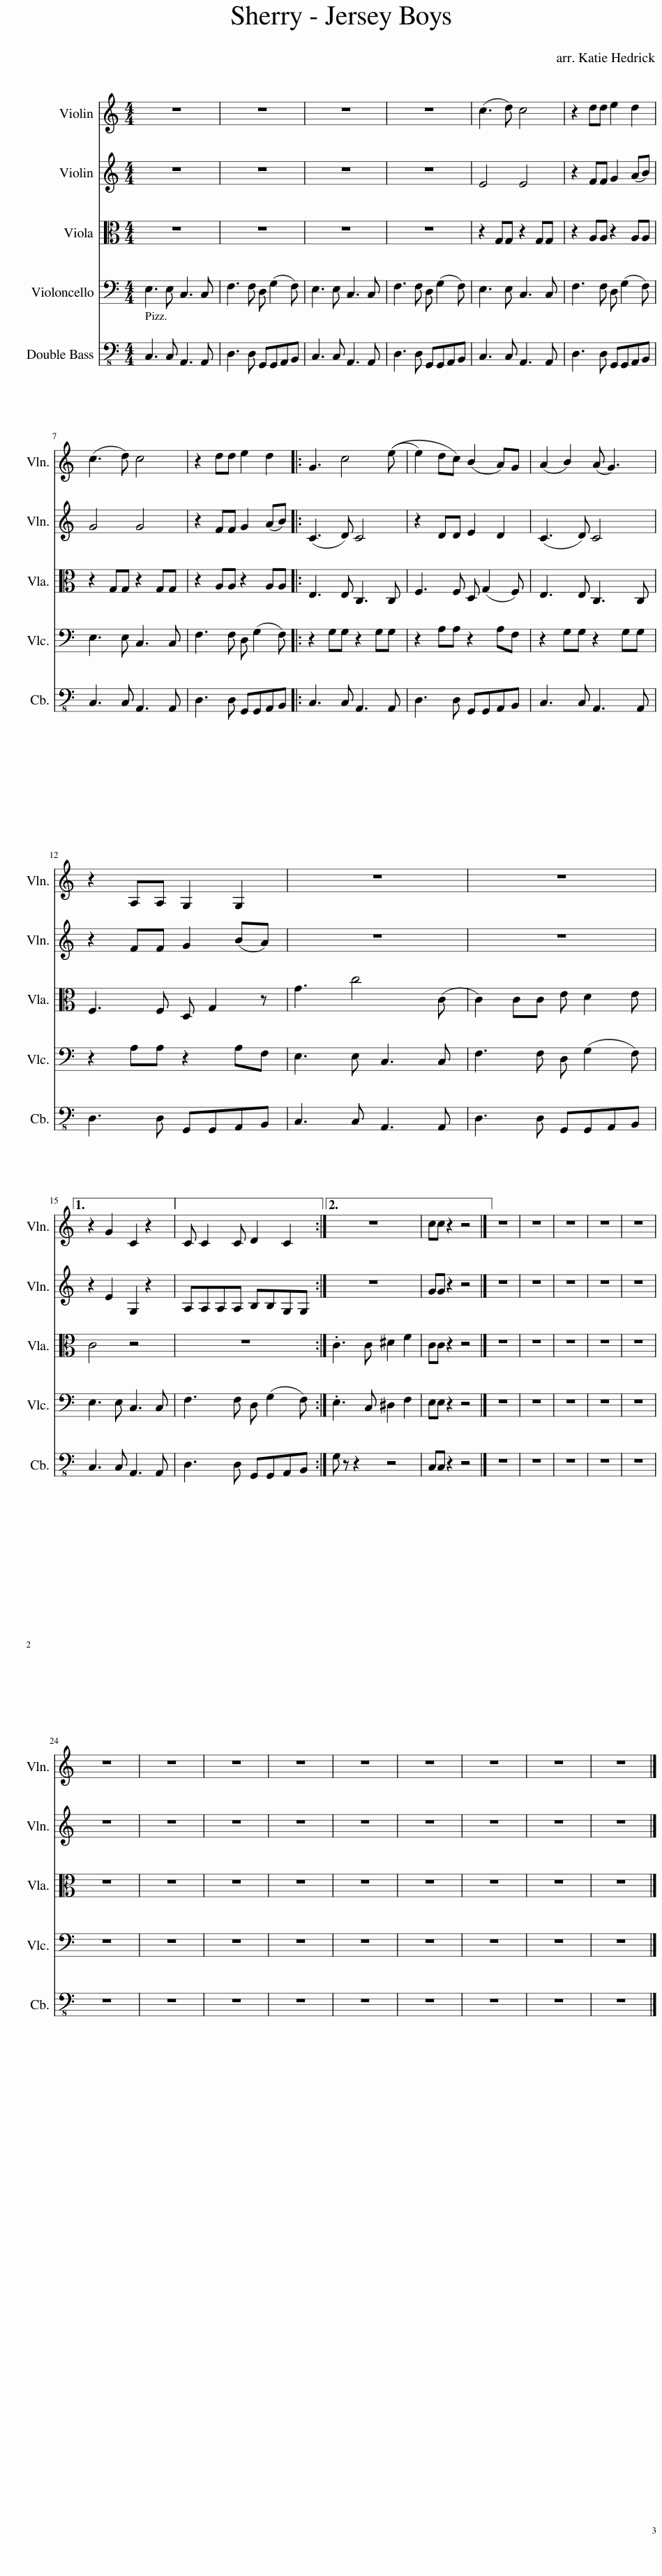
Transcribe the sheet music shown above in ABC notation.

X:1
%%score 1 2 3 4 5
L:1/8
M:4/4
I:linebreak $
K:C
V:1 treble
V:2 treble
V:3 alto
V:4 bass
V:5 bass-8
V:1
 z8 | z8 | z8 | z8 | (c3 d) c4 | %5
 z2 dd e2 d2 |$ (c3 d) c4 | z2 dd e2 d2 |: G3 c4 ((e | e2) dc) (B2 A)G | %10
 (A2 B2) (A G3) |$ z2 A,A, G,2 G,2 | z8 | z8 |1$ z2 G2 C2 z2 ||1 %15
 C C2 C D2 C2 :|2 z8 || cc z2 z4 |] z8 | z8 | %20
 z8 | z8 | z8 |$ z8 | z8 | %25
 z8 | z8 | z8 | z8 | z8 | %30
 z8 | z8 |] %32
V:2
 z8 | z8 | z8 | z8 | E4 E4 | %5
 z2 FF G2 (AB) |$ G4 G4 | z2 FF G2 (AB) |: (C3 D) C4 | z2 DD E2 D2 | %10
 (C3 D) C4 |$ z2 FF G2 (BA) | z8 | z8 |1$ z2 E2 G,2 z2 ||1 %15
 A,A,A,A, B,B,G,G, :|2 z8 || GG z2 z4 |] z8 | z8 | %20
 z8 | z8 | z8 |$ z8 | z8 | %25
 z8 | z8 | z8 | z8 | z8 | %30
 z8 | z8 |] %32
V:3
 z8 | z8 | z8 | z8 | z2 G,G, z2 G,G, | %5
 z2 A,A, z2 A,A, |$ z2 G,G, z2 G,G, | z2 A,A, z2 A,A, |: E,3 E, C,3 C, | F,3 F, D, (G,2 F,) | %10
 E,3 E, C,3 C, |$ F,3 F, D, G,2 z | G3 c4 (C | C2) CC E D2 E |1$ C4 z4 ||1 %15
 z8 :|2 .C3 C ^D2 F2 || CC z2 z4 |] z8 | z8 | %20
 z8 | z8 | z8 |$ z8 | z8 | %25
 z8 | z8 | z8 | z8 | z8 | %30
 z8 | z8 |] %32
V:4
 E,3 E, C,3 C, | F,3 F, D, (G,2 F,) | E,3 E, C,3 C, | F,3 F, D, (G,2 F,) | E,3 E, C,3 C, | %5
 F,3 F, D, (G,2 F,) |$ E,3 E, C,3 C, | F,3 F, D, (G,2 F,) |: z2 G,G, z2 G,G, | z2 A,A, z2 A,F, | %10
 z2 G,G, z2 G,G, |$ z2 A,A, z2 A,F, | E,3 E, C,3 C, | F,3 F, D, (G,2 F,) |1$ E,3 E, C,3 C, ||1 %15
 F,3 F, D, (G,2 F,) :|2 .E,3 C, ^D,2 F,2 || E,E, z2 z4 |] z8 | z8 | %20
 z8 | z8 | z8 |$ z8 | z8 | %25
 z8 | z8 | z8 | z8 | z8 | %30
 z8 | z8 |] %32
V:5
 C,3 C, A,,3 A,, | D,3 D, G,,G,,A,,B,, | C,3 C, A,,3 A,, | D,3 D, G,,G,,A,,B,, | C,3 C, A,,3 A,, | %5
 D,3 D, G,,G,,A,,B,, |$ C,3 C, A,,3 A,, | D,3 D, G,,G,,A,,B,, |: C,3 C, A,,3 A,, | D,3 D, G,,G,,A,,B,, | %10
 C,3 C, A,,3 A,, |$ D,3 D, G,,G,,A,,B,, | C,3 C, A,,3 A,, | D,3 D, G,,G,,A,,B,, |1$ C,3 C, A,,3 A,, ||1 %15
 D,3 D, G,,G,,A,,B,, :|2 G, z z2 z4 || C,C, z2 z4 |] z8 | z8 | %20
 z8 | z8 | z8 |$ z8 | z8 | %25
 z8 | z8 | z8 | z8 | z8 | %30
 z8 | z8 |] %32
